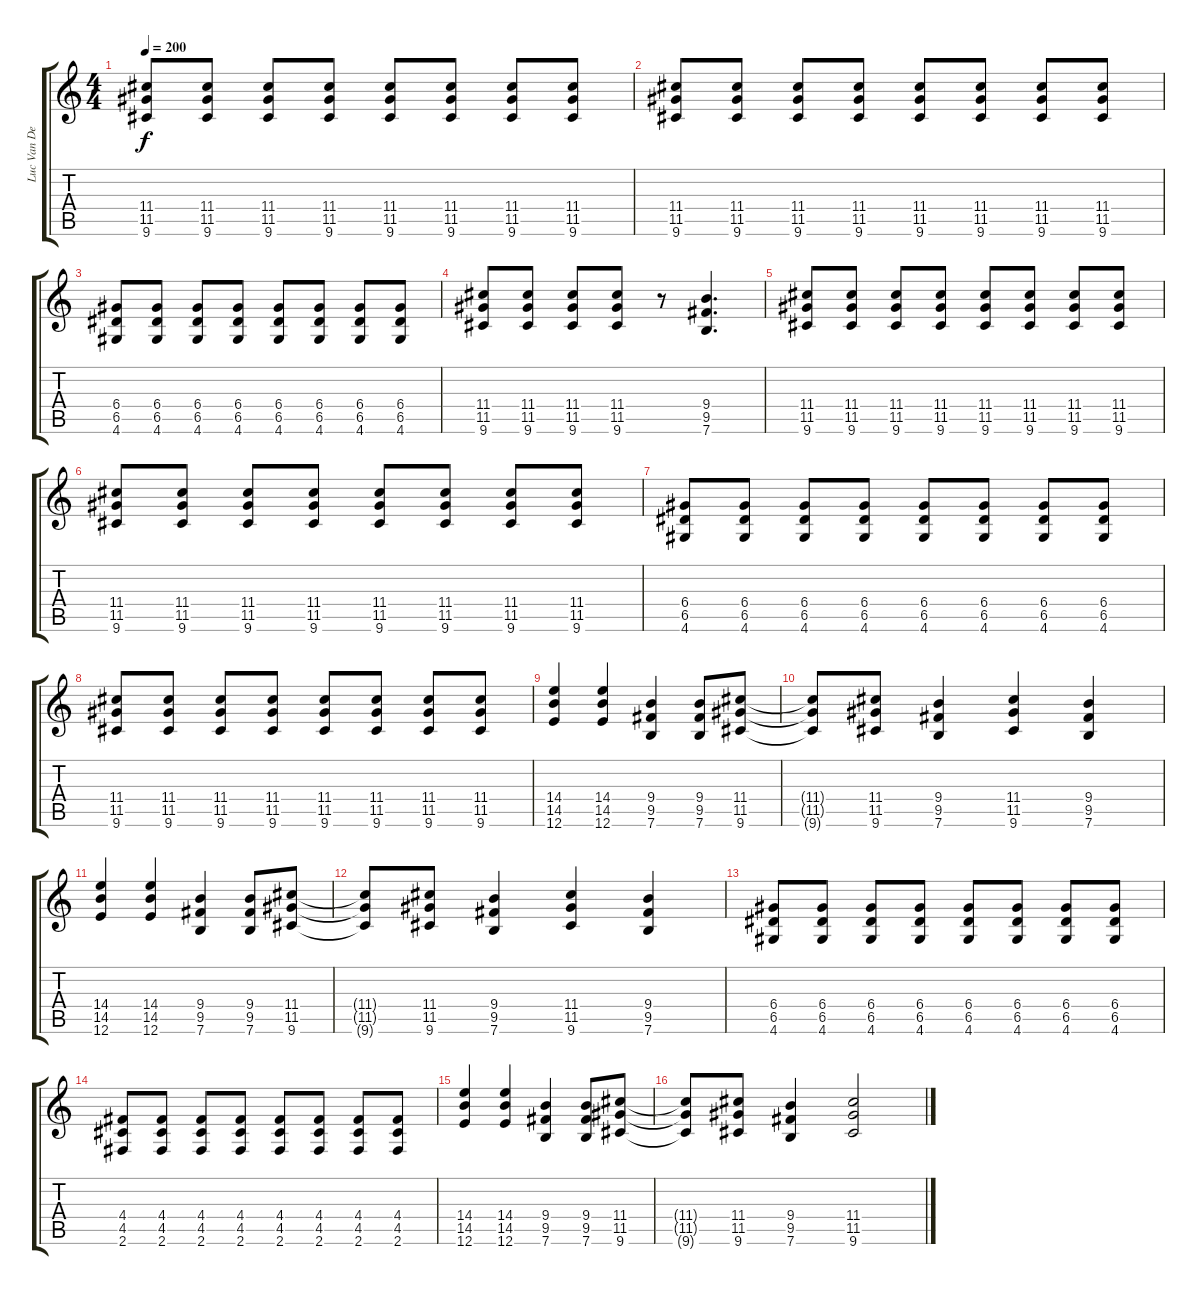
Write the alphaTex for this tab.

\track ("Luc Van De Poel" "Luc Van De") {instrument distortionguitar}
\staff {score tabs}
\tuning (E4 B3 G3 D3 A2 E2) {hide}
\ts (4 4)
\tempo 200
\clef g2
\ks c
(11.4 11.5 9.6).8{dy f} (11.4 11.5 9.6).8 (11.4 11.5 9.6).8 (11.4 11.5 9.6).8 (11.4 11.5 9.6).8 (11.4 11.5 9.6).8 (11.4 11.5 9.6).8 (11.4 11.5 9.6).8 |
(11.4 11.5 9.6).8 (11.4 11.5 9.6).8 (11.4 11.5 9.6).8 (11.4 11.5 9.6).8 (11.4 11.5 9.6).8 (11.4 11.5 9.6).8 (11.4 11.5 9.6).8 (11.4 11.5 9.6).8 |
(6.4 6.5 4.6).8 (6.4 6.5 4.6).8 (6.4 6.5 4.6).8 (6.4 6.5 4.6).8 (6.4 6.5 4.6).8 (6.4 6.5 4.6).8 (6.4 6.5 4.6).8 (6.4 6.5 4.6).8 |
(11.4 11.5 9.6).8 (11.4 11.5 9.6).8 (11.4 11.5 9.6).8 (11.4 11.5 9.6).8 r.8 (9.4 9.5 7.6).4{d} |
(11.4 11.5 9.6).8 (11.4 11.5 9.6).8 (11.4 11.5 9.6).8 (11.4 11.5 9.6).8 (11.4 11.5 9.6).8 (11.4 11.5 9.6).8 (11.4 11.5 9.6).8 (11.4 11.5 9.6).8 |
(11.4 11.5 9.6).8 (11.4 11.5 9.6).8 (11.4 11.5 9.6).8 (11.4 11.5 9.6).8 (11.4 11.5 9.6).8 (11.4 11.5 9.6).8 (11.4 11.5 9.6).8 (11.4 11.5 9.6).8 |
(6.4 6.5 4.6).8 (6.4 6.5 4.6).8 (6.4 6.5 4.6).8 (6.4 6.5 4.6).8 (6.4 6.5 4.6).8 (6.4 6.5 4.6).8 (6.4 6.5 4.6).8 (6.4 6.5 4.6).8 |
(11.4 11.5 9.6).8 (11.4 11.5 9.6).8 (11.4 11.5 9.6).8 (11.4 11.5 9.6).8 (11.4 11.5 9.6).8 (11.4 11.5 9.6).8 (11.4 11.5 9.6).8 (11.4 11.5 9.6).8 |
(14.4 14.5 12.6).4 (14.4 14.5 12.6).4 (9.4 9.5 7.6).4 (9.4 9.5 7.6).8 (11.4 11.5 9.6).8 |
(11.4{t} 11.5{t} 9.6{t}).8 (11.4 11.5 9.6).8 (9.4 9.5 7.6).4 (11.4 11.5 9.6).4 (9.4 9.5 7.6).4 |
(14.4 14.5 12.6).4 (14.4 14.5 12.6).4 (9.4 9.5 7.6).4 (9.4 9.5 7.6).8 (11.4 11.5 9.6).8 |
(11.4{t} 11.5{t} 9.6{t}).8 (11.4 11.5 9.6).8 (9.4 9.5 7.6).4 (11.4 11.5 9.6).4 (9.4 9.5 7.6).4 |
(6.4 6.5 4.6).8 (6.4 6.5 4.6).8 (6.4 6.5 4.6).8 (6.4 6.5 4.6).8 (6.4 6.5 4.6).8 (6.4 6.5 4.6).8 (6.4 6.5 4.6).8 (6.4 6.5 4.6).8 |
(4.4 4.5 2.6).8 (4.4 4.5 2.6).8 (4.4 4.5 2.6).8 (4.4 4.5 2.6).8 (4.4 4.5 2.6).8 (4.4 4.5 2.6).8 (4.4 4.5 2.6).8 (4.4 4.5 2.6).8 |
(14.4 14.5 12.6).4 (14.4 14.5 12.6).4 (9.4 9.5 7.6).4 (9.4 9.5 7.6).8 (11.4 11.5 9.6).8 |
(11.4{t} 11.5{t} 9.6{t}).8 (11.4 11.5 9.6).8 (9.4 9.5 7.6).4 (11.4 11.5 9.6).2
